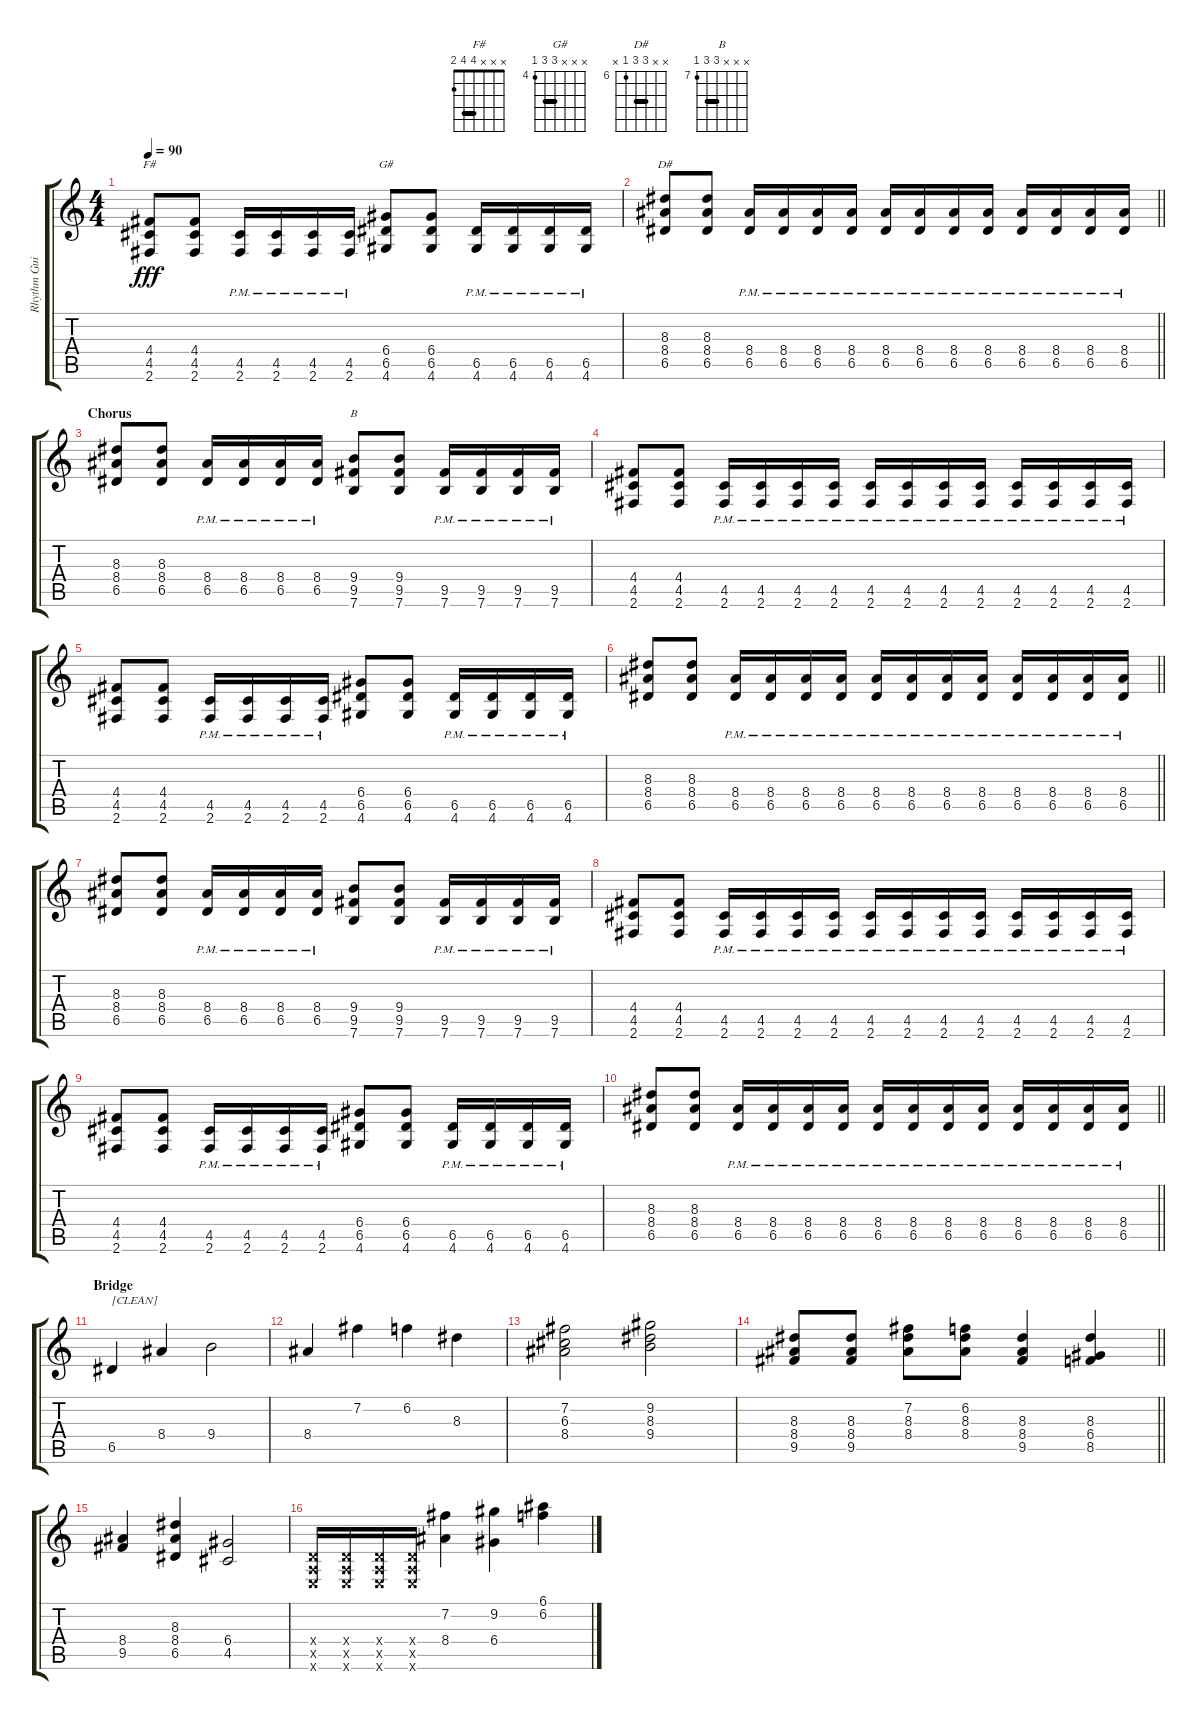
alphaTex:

\track ("Rhythm Guitar" "Rhythm Gui") {instrument electricguitarjazz}
\staff {score tabs}
\tuning (E4 B3 G3 D3 A2 E2) {hide}
\chord ("F#" x x x 4 4 2) {barre 4}
\chord ("G#" x x x 6 6 4) {firstfret 4 barre 6}
\chord ("D#" x x 8 8 6 x) {firstfret 6 barre 8}
\chord ("B" x x x 9 9 7) {firstfret 7 barre 9}
\ts (4 4)
\tempo 90
\clef g2
\ks c
(4.4 4.5 2.6).8{ch "F#" dy fff} (4.4 4.5 2.6).8 (4.5{pm} 2.6{pm}).16 (4.5{pm} 2.6{pm}).16 (4.5{pm} 2.6{pm}).16 (4.5{pm} 2.6{pm}).16 (6.4 6.5 4.6).8{ch "G#"} (6.4 6.5 4.6).8 (6.5{pm} 4.6{pm}).16 (6.5{pm} 4.6{pm}).16 (6.5{pm} 4.6{pm}).16 (6.5{pm} 4.6{pm}).16 |
\barLineRight lightlight
(8.3 8.4 6.5).8{ch "D#"} (8.3 8.4 6.5).8 (8.4{pm} 6.5{pm}).16 (8.4{pm} 6.5{pm}).16 (8.4{pm} 6.5{pm}).16 (8.4{pm} 6.5{pm}).16 (8.4{pm} 6.5{pm}).16 (8.4{pm} 6.5{pm}).16 (8.4{pm} 6.5{pm}).16 (8.4{pm} 6.5{pm}).16 (8.4{pm} 6.5{pm}).16 (8.4{pm} 6.5{pm}).16 (8.4{pm} 6.5{pm}).16 (8.4{pm} 6.5{pm}).16 |
\section ("" "Chorus")
(8.3 8.4 6.5).8 (8.3 8.4 6.5).8 (8.4{pm} 6.5{pm}).16 (8.4{pm} 6.5{pm}).16 (8.4{pm} 6.5{pm}).16 (8.4{pm} 6.5{pm}).16 (9.4 9.5 7.6).8{ch "B"} (9.4 9.5 7.6).8 (9.5{pm} 7.6{pm}).16 (9.5{pm} 7.6{pm}).16 (9.5{pm} 7.6{pm}).16 (9.5{pm} 7.6{pm}).16 |
(4.4 4.5 2.6).8 (4.4 4.5 2.6).8 (4.5{pm} 2.6{pm}).16 (4.5{pm} 2.6{pm}).16 (4.5{pm} 2.6{pm}).16 (4.5{pm} 2.6{pm}).16 (4.5{pm} 2.6{pm}).16 (4.5{pm} 2.6{pm}).16 (4.5{pm} 2.6{pm}).16 (4.5{pm} 2.6{pm}).16 (4.5{pm} 2.6{pm}).16 (4.5{pm} 2.6{pm}).16 (4.5{pm} 2.6{pm}).16 (4.5{pm} 2.6{pm}).16 |
(4.4 4.5 2.6).8 (4.4 4.5 2.6).8 (4.5{pm} 2.6{pm}).16 (4.5{pm} 2.6{pm}).16 (4.5{pm} 2.6{pm}).16 (4.5{pm} 2.6{pm}).16 (6.4 6.5 4.6).8 (6.4 6.5 4.6).8 (6.5{pm} 4.6{pm}).16 (6.5{pm} 4.6{pm}).16 (6.5{pm} 4.6{pm}).16 (6.5{pm} 4.6{pm}).16 |
\barLineRight lightlight
(8.3 8.4 6.5).8 (8.3 8.4 6.5).8 (8.4{pm} 6.5{pm}).16 (8.4{pm} 6.5{pm}).16 (8.4{pm} 6.5{pm}).16 (8.4{pm} 6.5{pm}).16 (8.4{pm} 6.5{pm}).16 (8.4{pm} 6.5{pm}).16 (8.4{pm} 6.5{pm}).16 (8.4{pm} 6.5{pm}).16 (8.4{pm} 6.5{pm}).16 (8.4{pm} 6.5{pm}).16 (8.4{pm} 6.5{pm}).16 (8.4{pm} 6.5{pm}).16 |
(8.3 8.4 6.5).8 (8.3 8.4 6.5).8 (8.4{pm} 6.5{pm}).16 (8.4{pm} 6.5{pm}).16 (8.4{pm} 6.5{pm}).16 (8.4{pm} 6.5{pm}).16 (9.4 9.5 7.6).8 (9.4 9.5 7.6).8 (9.5{pm} 7.6{pm}).16 (9.5{pm} 7.6{pm}).16 (9.5{pm} 7.6{pm}).16 (9.5{pm} 7.6{pm}).16 |
(4.4 4.5 2.6).8 (4.4 4.5 2.6).8 (4.5{pm} 2.6{pm}).16 (4.5{pm} 2.6{pm}).16 (4.5{pm} 2.6{pm}).16 (4.5{pm} 2.6{pm}).16 (4.5{pm} 2.6{pm}).16 (4.5{pm} 2.6{pm}).16 (4.5{pm} 2.6{pm}).16 (4.5{pm} 2.6{pm}).16 (4.5{pm} 2.6{pm}).16 (4.5{pm} 2.6{pm}).16 (4.5{pm} 2.6{pm}).16 (4.5{pm} 2.6{pm}).16 |
(4.4 4.5 2.6).8 (4.4 4.5 2.6).8 (4.5{pm} 2.6{pm}).16 (4.5{pm} 2.6{pm}).16 (4.5{pm} 2.6{pm}).16 (4.5{pm} 2.6{pm}).16 (6.4 6.5 4.6).8 (6.4 6.5 4.6).8 (6.5{pm} 4.6{pm}).16 (6.5{pm} 4.6{pm}).16 (6.5{pm} 4.6{pm}).16 (6.5{pm} 4.6{pm}).16 |
\barLineRight lightlight
(8.3 8.4 6.5).8 (8.3 8.4 6.5).8 (8.4{pm} 6.5{pm}).16 (8.4{pm} 6.5{pm}).16 (8.4{pm} 6.5{pm}).16 (8.4{pm} 6.5{pm}).16 (8.4{pm} 6.5{pm}).16 (8.4{pm} 6.5{pm}).16 (8.4{pm} 6.5{pm}).16 (8.4{pm} 6.5{pm}).16 (8.4{pm} 6.5{pm}).16 (8.4{pm} 6.5{pm}).16 (8.4{pm} 6.5{pm}).16 (8.4{pm} 6.5{pm}).16 |
\section ("" "Bridge")
6.5.4{txt "[CLEAN]" instrument electricguitarjazz} 8.4.4 9.4.2 |
8.4.4 7.2.4 6.2.4 8.3.4 |
(7.2 6.3 8.4).2 (9.2 8.3 9.4).2 |
\barLineRight lightlight
(8.3 8.4 9.5).8 (8.3 8.4 9.5).8 (7.2 8.3 8.4).8 (6.2 8.3 8.4).8 (8.3 8.4 9.5).4 (8.3 6.4 8.5).4 |
(8.4 9.5).4 (8.3 8.4 6.5).4 (6.4 4.5).2 |
(0.4{x} 0.5{x} 0.6{x}).16 (0.4{x} 0.5{x} 0.6{x}).16 (0.4{x} 0.5{x} 0.6{x}).16 (0.4{x} 0.5{x} 0.6{x}).16 (7.2 8.4).4 (9.2 6.4).4 (6.1 6.2).4
